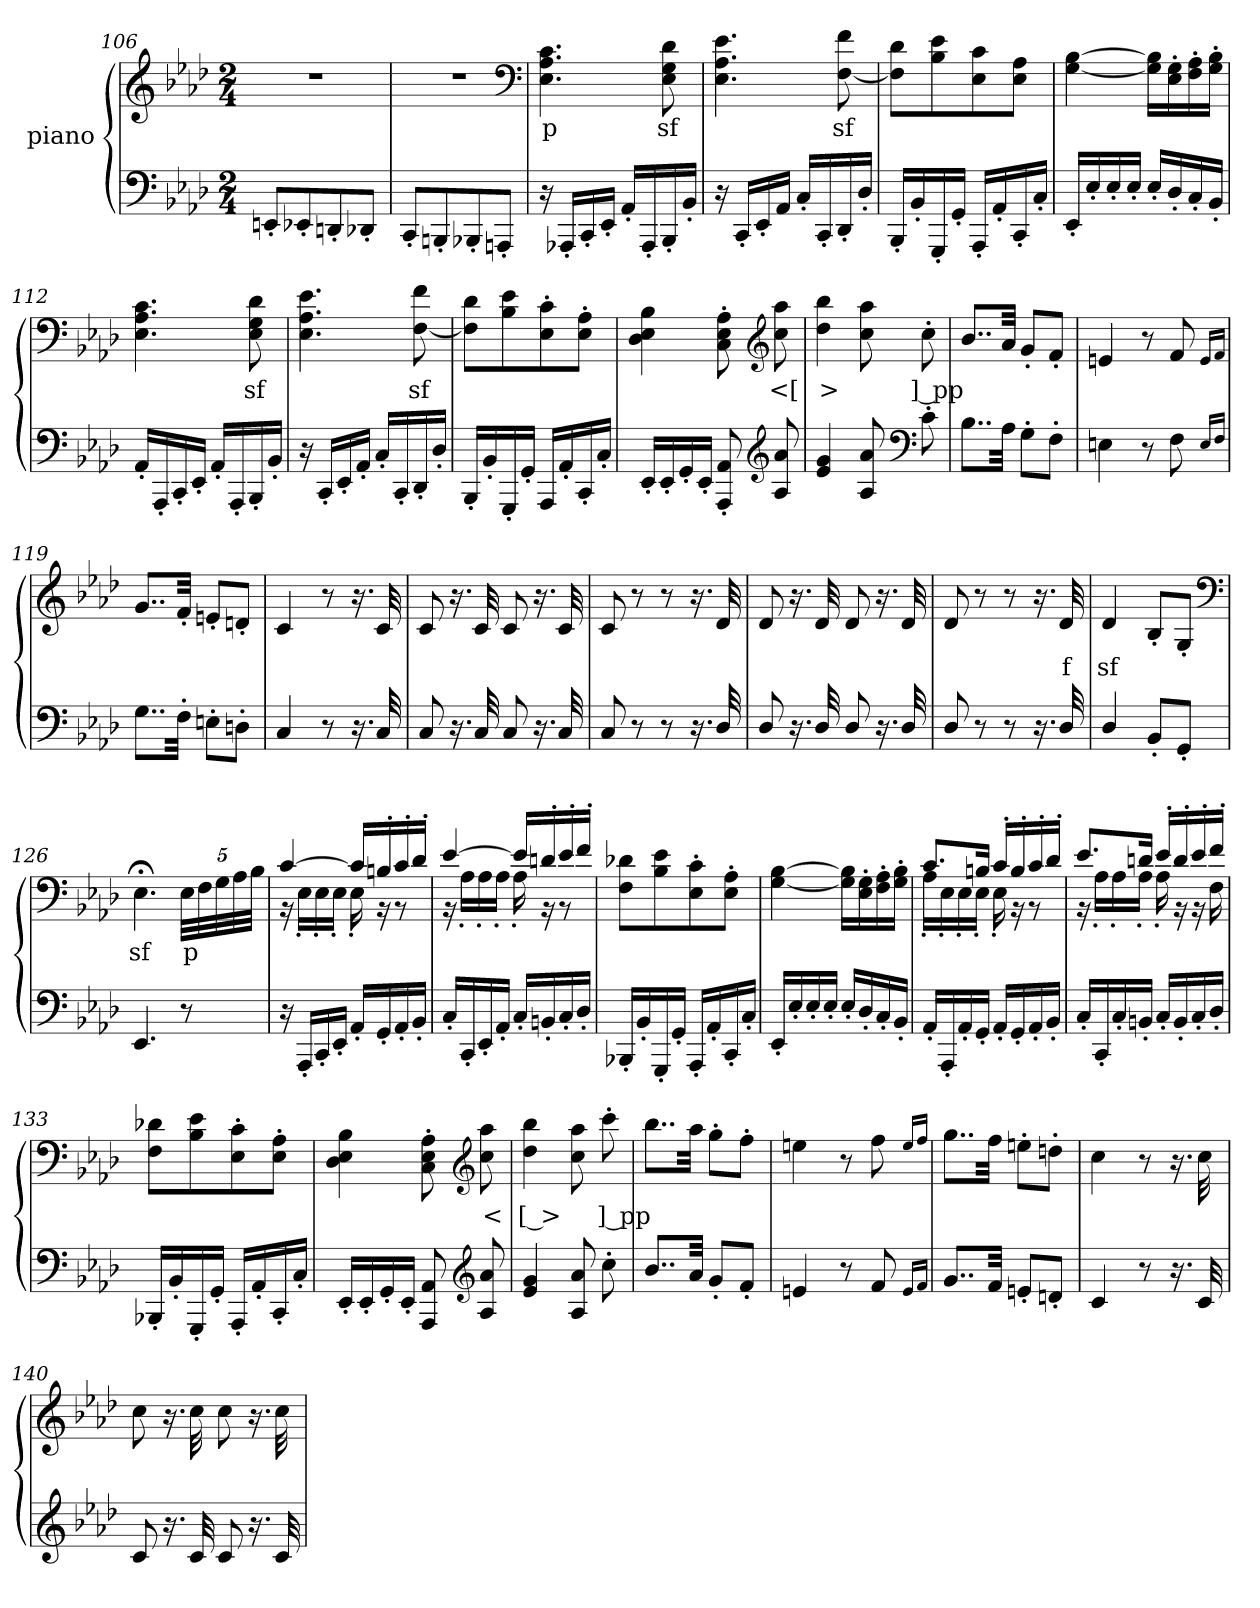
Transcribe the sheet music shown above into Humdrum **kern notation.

**kern	**kern	**text
*part2	*part1	*part1
*staff2	*staff1	*staff1
*	*I"piano	*
*clefF4	*clefG2	*
*k[b-e-a-d-]	*k[b-e-a-d-]	*
*A-:	*A-:	*
*M2/4	*M2/4	*
=106	=106	=106
8EEn'>L	2r	p
8EE-X'>	.	.
8DDn'>	.	.
8DD-X'>J	.	.
=107	=107	=107
8CC'>L	2r	.
8BBBn'>	.	.
8BBB-X'>	.	.
8AAAn'>J	.	.
*	*clefF4	*
=108	=108	=108
16r	4.E- 4.A- 4.c	p
16AAA-X'>LL	.	.
16CC'>	.	.
16EE-'>JJ	.	.
16AA-'>LL	.	.
16AAA-'>	.	.
16BBB-'>	8E- 8G 8d-	sf
16BB-'>JJ	.	.
=109	=109	=109
16r	4.E- 4.A- 4.e-	.
16CC'>LL	.	.
16EE-'>	.	.
16AA-JJ	.	.
16C'>LL	.	.
16CC'>	.	.
16DD-'>	[8F 8f	sf
16D-'>JJ	.	.
=110	=110	=110
16BBB-'>LL	8F] 8d-L	.
16BB-'>	.	.
16GGG'>	8B- 8e-	.
16GG'>JJ	.	.
16AAA-'>LL	8E- 8c	.
16AA-'>	.	.
16CC'>	8E- 8A-J	.
16C'>JJ	.	.
=111	=111	=111
16EE-'>LL	[4G [4B-	.
16E-'>	.	.
16E-'>	.	.
16E-'>JJ	.	.
16E-'>LL	16G] 16B-]LL	.
16D-'>	16E-'> 16G'>	.
16C'>	16F'> 16A-'>	.
16BB-'>JJ	16G'> 16B-'>JJ	.
=112	=112	=112
16AA-'>LL	4.E- 4.A- 4.c	.
16AAA-'>	.	.
16CC'>	.	.
16EE-'>JJ	.	.
16AA-'>LL	.	.
16AAA-'>	.	.
16BBB-'>	8E- 8G 8d-	sf
16BB-'>JJ	.	.
=113	=113	=113
16r	4.E- 4.A- 4.e-	.
16CC'>LL	.	.
16EE-'>	.	.
16AA-'>JJ	.	.
16C'>LL	.	.
16CC'>	.	.
16DD-'>	[8F 8f	sf
16D-'>JJ	.	.
=114	=114	=114
16BBB-'>LL	8F] 8d-L	.
16BB-'>	.	.
16GGG'>	8B- 8e-	.
16GG'>JJ	.	.
16AAA-LL	8E-'> 8c'>	.
16AA-'>	.	.
16CC'>	8E-'> 8A-'>J	.
16C'>JJ	.	.
=115	=115	=115
16EE-'>LL	4D- 4E- 4B-	.
16EE-'>	.	.
16GG'>	.	.
16EE-'>JJ	.	.
8AAA-'> 8AA-'>	8C'> 8E-'> 8A-'>	.
*clefG2	*clefG2	*
8A- 8a-	8cc 8aa-	<[
=116	=116	=116
4e- 4g	4dd- 4bb-	>
8A- 8a-	8cc 8aa-	.
*clefF4	*	*
8c'>	8cc'>	] pp
=117	=117	=117
8..B-L	8..b-L	.
32A-Jkk	32a-Jkk	.
8G'>L	8g'>L	.
8F'>J	8f'>J	.
=118	=118	=118
4En	4en	.
8r	8r	.
8F	8f	.
16qELL	16qeLL	.
16qFJJ	16qfJJ	.
=119	=119	=119
8..GL	8..gL	.
32F'>Jkk	32f'>Jkk	.
8En'>L	8en'>L	.
8Dn'>J	8dn'>J	.
=120	=120	=120
4C	4c	.
8r	8r	.
16.r	16.r	.
32C	32c	.
=121	=121	=121
8C	8c	.
16.r	16.r	.
32C	32c	.
8C	8c	.
16.r	16.r	.
32C	32c	.
=122	=122	=122
8C	8c	.
8r	8r	.
8r	8r	.
16.r	16.r	.
32D-/	32d-	.
=123	=123	=123
8D-/	8d-	.
16.r	16.r	.
32D-/	32d-	.
8D-/	8d-	.
16.r	16.r	.
32D-/	32d-	.
=124	=124	=124
8D-/	8d-	.
8r	8r	.
8r	8r	.
16.r	16.r	.
32D-/	32d-	f
=125	=125	=125
4D-/	4d-	sf
8BB-'>L	8B-'>L	.
8GG'>J	8G'>J	.
*	*clefF4	*
=126	=126	=126
4.EE-	4.E-;<	sf
8r	40E-LLL	p
.	40F	.
.	40G	.
.	40A-	.
.	40B-JJJ	.
=127	=127	=127
*	*^	*
16r	[4c	16r	.
16AAA-'>LL	.	16E-'>LL	.
16CC'>	.	16E-'>	.
16EE-'>JJ	.	16E-'>JJ	.
16AA-'>LL	16cLL]	16E-'>	.
16GG'>	16Bn'>	16r	.
16AA-'>	16c'>	8r	.
16BB-'>JJ	16d-'>JJ	.	.
=128	=128	=128	=128
16C'>LL	[4e-	16r	.
16CC'>	.	16A-'>LL	.
16EE-'>	.	16A-'>	.
16AA-'>JJ	.	16A-'>JJ	.
16C'>LL	16e-LL]	16A-'>	.
16BBn'>	16dn'>	16r	.
16C'>	16e-'>	8r	.
16D-'>JJ	16f'>JJ	.	.
*	*v	*v	*
=129	=129	=129
16BBB-X'>LL	8F 8d-XL	.
16BB-'>	.	.
16GGG'>	8B- 8e-	.
16GG'>JJ	.	.
16AAA-'>LL	8E-'> 8c'>	.
16AA-'>	.	.
16CC'>	8E-'> 8A-'>J	.
16C'>JJ	.	.
=130	=130	=130
16EE-'>LL	[4G [4B-	.
16E-'>	.	.
16E-'>	.	.
16E-'>JJ	.	.
16E-'>LL	16G] 16B-]LL	.
16D-'>	16E-'> 16G'>	.
16C'>	16F'> 16A-'>	.
16BB-'>JJ	16G'> 16B-'>JJ	.
=131	=131	=131
*	*^	*
16AA-'>LL	8.cL	16A-'>LL	.
16AAA-'>	.	16E-'>	.
16AA-'>	.	16E-'>	.
16GG'>JJ	16BnJk	16E-'>JJ	.
16AA-'>LL	16c'>LL	16E-'>	.
16GG'>	16B'>	16r	.
16AA-'>	16c'>	8r	.
16BB-'>JJ	16d-'>JJ	.	.
=132	=132	=132	=132
16C'>LL	8.e-L	16r	.
16CC'>	.	16A-'>LL	.
16C'>	.	16A-'>	.
16BBn'>JJ	16dnJk	16A-'>JJ	.
16C'>LL	16e-'>LL	16A-'>	.
16BB'>	16d'>	16r	.
16C'>	16e-'>	16r	.
16D-'>JJ	16f'>JJ	16F	.
*	*v	*v	*
=133	=133	=133
16BBB-X'>LL	8F 8d-XL	.
16BB-'>	.	.
16GGG'>	8B- 8e-	.
16GG'>JJ	.	.
16AAA-'>LL	8E-'> 8c'>	.
16AA-'>	.	.
16CC'>	8E-'> 8A-'>J	.
16C'>JJ	.	.
=134	=134	=134
16EE-'>LL	4D- 4E- 4B-	.
16EE-'>	.	.
16GG'>	.	.
16EE-'>JJ	.	.
8AAA- 8AA-	8C'> 8E-'> 8A-'>	.
*clefG2	*clefG2	*
8A- 8a-	8cc 8aa-	<
=135	=135	=135
4e- 4g	4dd- 4bb-	[ >
8A- 8a-	8cc 8aa-	.
8cc'>	8ccc'>	] pp
=136	=136	=136
8..b-L	8..bb-L	.
32a-Jkk	32aa-Jkk	.
8g'>L	8gg'>L	.
8f'>J	8ff'>J	.
=137	=137	=137
4en	4een	.
8r	8r	.
8f	8ff	.
16qeLL	16qeeLL	.
16qfJJ	16qffJJ	.
=138	=138	=138
8..gL	8..ggL	.
32fJkk	32ffJkk	.
8en'>L	8een'>L	.
8dn'>J	8ddn'>J	.
=139	=139	=139
4c	4cc	.
8r	8r	.
16.r	16.r	.
32c	32cc	.
=140	=140	=140
8c	8cc	.
16.r	16.r	.
32c	32cc	.
8c	8cc	.
16.r	16.r	.
32c	32cc	.
=	=	=
*-	*-	*-
